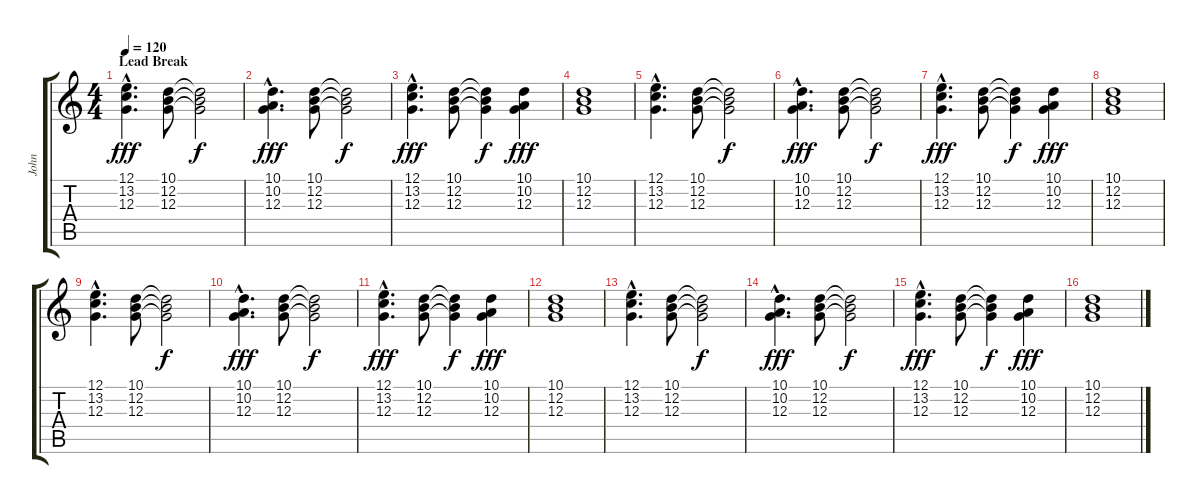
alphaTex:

\track ("John" "John") {instrument rockorgan}
\staff {score tabs}
\tuning (E4 B3 G3 D3 A2 E2) {hide}
\ts (4 4)
\section ("" "Lead Break")
\tempo 120
\clef g2
\ks c
(12.1{hac} 13.2{hac} 12.3{hac}).4{d dy fff} (10.1 12.2 12.3).8 (10.1{t} 12.2{t} 12.3{t}).2{dy f} |
(10.1{hac} 10.2{hac} 12.3{hac}).4{d dy fff} (10.1 12.2 12.3).8 (10.1{t} 12.2{t} 12.3{t}).2{dy f} |
(12.1{hac} 13.2{hac} 12.3{hac}).4{d dy fff} (10.1 12.2 12.3).8 (10.1{t} 12.2{t} 12.3{t}).4{dy f} (10.1 10.2 12.3).4{dy fff} |
(10.1 12.2 12.3).1 |
(12.1{hac} 13.2{hac} 12.3{hac}).4{d} (10.1 12.2 12.3).8 (10.1{t} 12.2{t} 12.3{t}).2{dy f} |
(10.1{hac} 10.2{hac} 12.3{hac}).4{d dy fff} (10.1 12.2 12.3).8 (10.1{t} 12.2{t} 12.3{t}).2{dy f} |
(12.1{hac} 13.2{hac} 12.3{hac}).4{d dy fff} (10.1 12.2 12.3).8 (10.1{t} 12.2{t} 12.3{t}).4{dy f} (10.1 10.2 12.3).4{dy fff} |
(10.1 12.2 12.3).1 |
(12.1{hac} 13.2{hac} 12.3{hac}).4{d} (10.1 12.2 12.3).8 (10.1{t} 12.2{t} 12.3{t}).2{dy f} |
(10.1{hac} 10.2{hac} 12.3{hac}).4{d dy fff} (10.1 12.2 12.3).8 (10.1{t} 12.2{t} 12.3{t}).2{dy f} |
(12.1{hac} 13.2{hac} 12.3{hac}).4{d dy fff} (10.1 12.2 12.3).8 (10.1{t} 12.2{t} 12.3{t}).4{dy f} (10.1 10.2 12.3).4{dy fff} |
(10.1 12.2 12.3).1 |
(12.1{hac} 13.2{hac} 12.3{hac}).4{d} (10.1 12.2 12.3).8 (10.1{t} 12.2{t} 12.3{t}).2{dy f} |
(10.1{hac} 10.2{hac} 12.3{hac}).4{d dy fff} (10.1 12.2 12.3).8 (10.1{t} 12.2{t} 12.3{t}).2{dy f} |
(12.1{hac} 13.2{hac} 12.3{hac}).4{d dy fff} (10.1 12.2 12.3).8 (10.1{t} 12.2{t} 12.3{t}).4{dy f} (10.1 10.2 12.3).4{dy fff} |
(10.1 12.2 12.3).1
